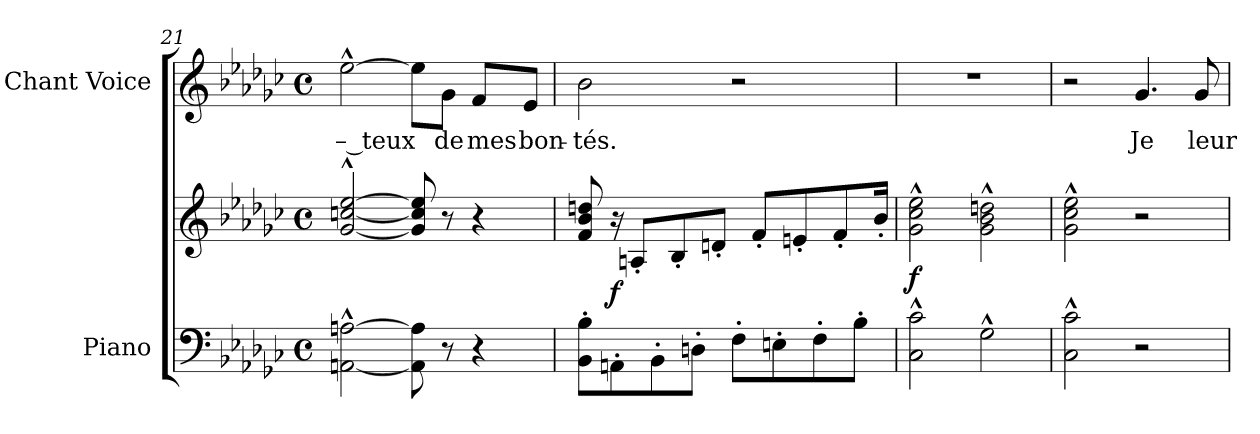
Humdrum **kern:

**kern	**kern	**dynam	**kern	**text
*part2	*part2	*part2	*part1	*part1
*staff3	*staff2	*staff2/3	*staff1	*staff1
*I"Piano	*	*	*I"Chant Voice	*
*I'Pno	*	*	*	*
*clefF4	*clefG2	*	*clefG2	*
*k[b-e-a-d-g-c-]	*k[b-e-a-d-g-c-]	*	*k[b-e-a-d-g-c-]	*
*M4/4	*M4/4	*	*M4/4	*
*met(c)	*met(c)	*	*met(c)	*
=21	=21	=21	=21	=21
[2AAn\^^ [2An\^^	[2g-/^^ [2ccn/^^ [2ee-/^^	.	[2ee-^^\	-– teux
8AA\] 8A\]	8g-/] 8cc/] 8ee-/]	.	8ee-\L]	.
8r	8r	.	8g-\J	de
4r	4r	.	8f/L	mes
.	.	.	8e-/J	bon-
=22	=22	=22	=22	=22
8BB-\' 8B-\'L	8f/ 8b-/ 8ddn/	.	2b-\	-tés.
!	!	!LO:DY:b	!	!
8AAn'\	16r	f	.	.
.	8An'/L	.	.	.
8BB-'\	.	.	.	.
.	8B-'/	.	.	.
8Dn'\J	.	.	.	.
.	8dn'/J	.	.	.
8F'\L	.	.	2r	.
.	8f'/L	.	.	.
8En'\	.	.	.	.
.	8en'/	.	.	.
8F'\	.	.	.	.
.	8f'/	.	.	.
8B-'\J	.	.	.	.
.	16b-'/Jk	.	.	.
=23	=23	=23	=23	=23
!	!	!LO:DY:b	!	!
2C-\^^ 2c-\^^	2g-\^^ 2cc-\^^ 2ee-\^^	f	1r	.
2G-^^\	2g-\^^ 2b-\^^ 2ddn\^^	.	.	.
=24	=24	=24	=24	=24
2C-\^^ 2c-\^^	2g-\^^ 2cc-\^^ 2ee-\^^	.	2r	.
2r	2r	.	4.g-/	Je
.	.	.	8g-/	leur
=	=	=	=	=
*-	*-	*-	*-	*-
